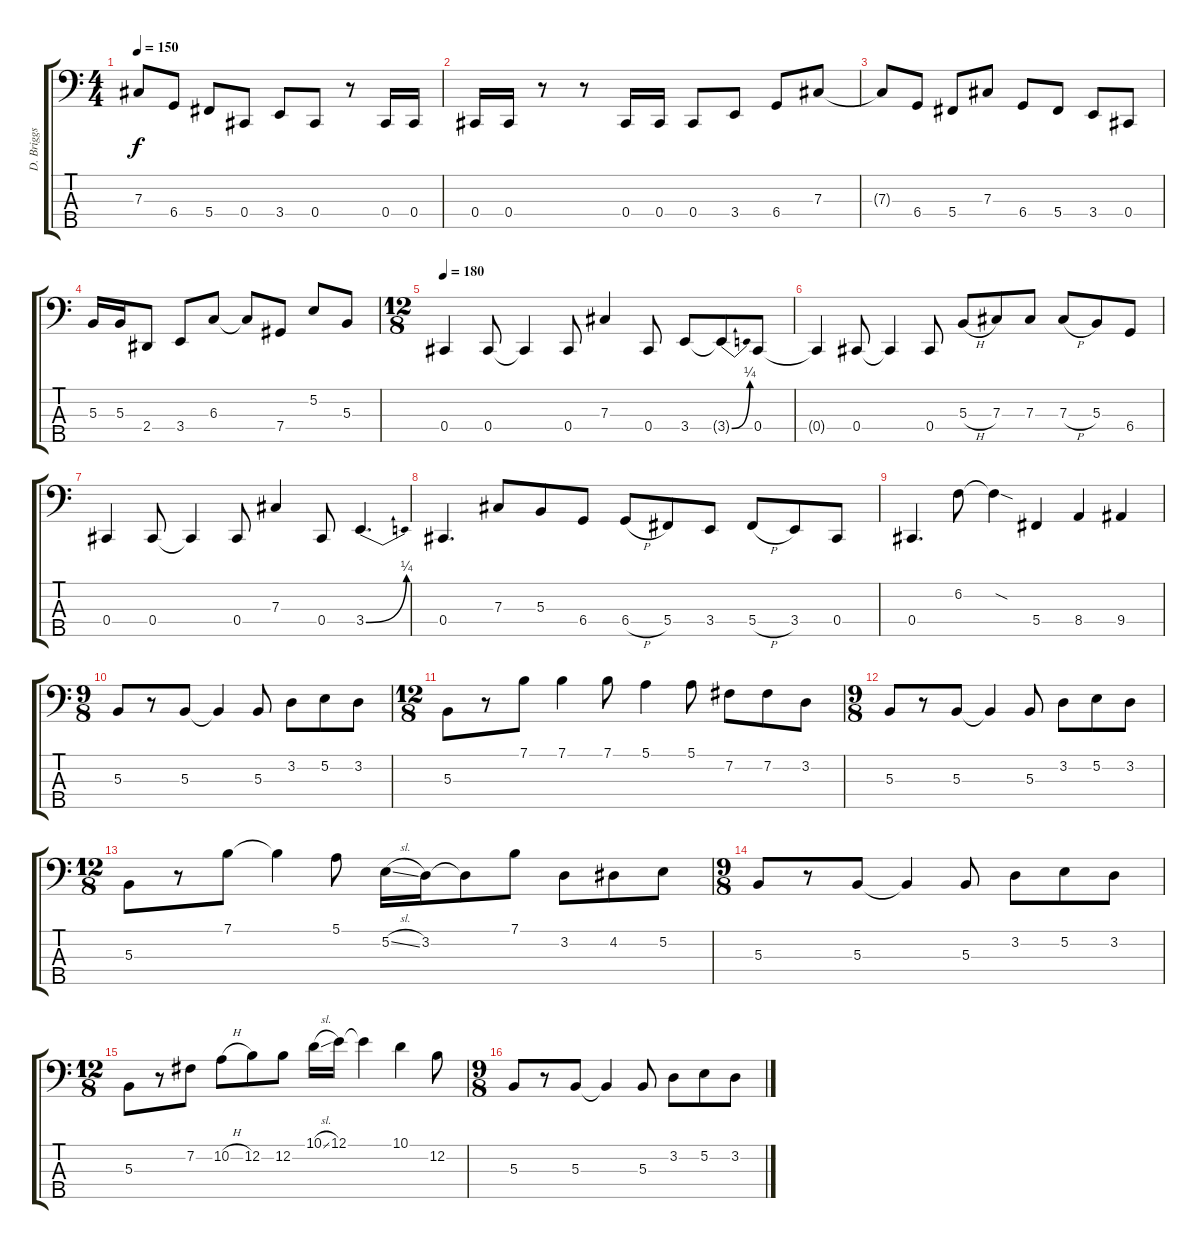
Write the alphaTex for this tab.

\track ("D. Briggs Bass" "D. Briggs ") {instrument electricbassfinger}
\staff {score tabs}
\tuning (E2 B1 Gb1 Db1 Ab0) {hide}
\ts (4 4)
\tempo 150
\clef f4
\ks c
7.3{t}.8{dy f} 6.4.8 5.4.8 0.4.8 3.4.8 0.4.8 r.8 0.4.16 0.4.16 |
0.4.16 0.4.16 r.8 r.8 0.4.16 0.4.16 0.4.8 3.4.8 6.4.8 7.3.8 |
7.3{t}.8 6.4.8 5.4.8 7.3.8 6.4.8 5.4.8 3.4.8 0.4.8 |
5.3.16 5.3.16 2.4.8 3.4.8 6.3.8 6.3{t}.8 7.4.8 5.2.8 5.3.8 |
\ts (12 8)
\tempo 180
0.4.4 0.4.8 0.4{t}.4 0.4.8 7.3.4 0.4.8 3.4.8 3.4{be (bend 0 0 60 1) t}.8 0.4.8 |
0.4{t}.4 0.4.8 0.4{t}.4 0.4.8 5.3{h}.8 7.3.8 7.3.8 7.3{h}.8 5.3.8 6.4.8 |
0.4.4 0.4.8 0.4{t}.4 0.4.8 7.3.4 0.4.8 3.4{be (bend 0 0 60 1)}.4{d} |
0.4.4{d} 7.3.8 5.3.8 6.4.8 6.4{h}.8 5.4.8 3.4.8 5.4{h}.8 3.4.8 0.4.8 |
0.4.4{d} 6.2.8 6.2{sod t}.4 5.4.4 8.4.4 9.4.4 |
\ts (9 8)
5.3.8 r.8 5.3.8 5.3{t}.4 5.3.8 3.2.8 5.2.8 3.2.8 |
\ts (12 8)
5.3.8 r.8 7.1.8 7.1.4 7.1.8 5.1.4 5.1.8 7.2.8 7.2.8 3.2.8 |
\ts (9 8)
5.3.8 r.8 5.3.8 5.3{t}.4 5.3.8 3.2.8 5.2.8 3.2.8 |
\ts (12 8)
5.3.8 r.8 7.1.8 7.1{t}.4 5.1.8 5.2{sl}.16 3.2.16 3.2{t}.8 7.1.8 3.2.8 4.2.8 5.2.8 |
\ts (9 8)
5.3.8 r.8 5.3.8 5.3{t}.4 5.3.8 3.2.8 5.2.8 3.2.8 |
\ts (12 8)
5.3.8 r.8 7.2.8 10.2{h}.8 12.2.8 12.2.8 10.1{sl}.16 12.1.16 12.1{t}.4 10.1.4 12.2.8 |
\ts (9 8)
5.3.8 r.8 5.3.8 5.3{t}.4 5.3.8 3.2.8 5.2.8 3.2.8
